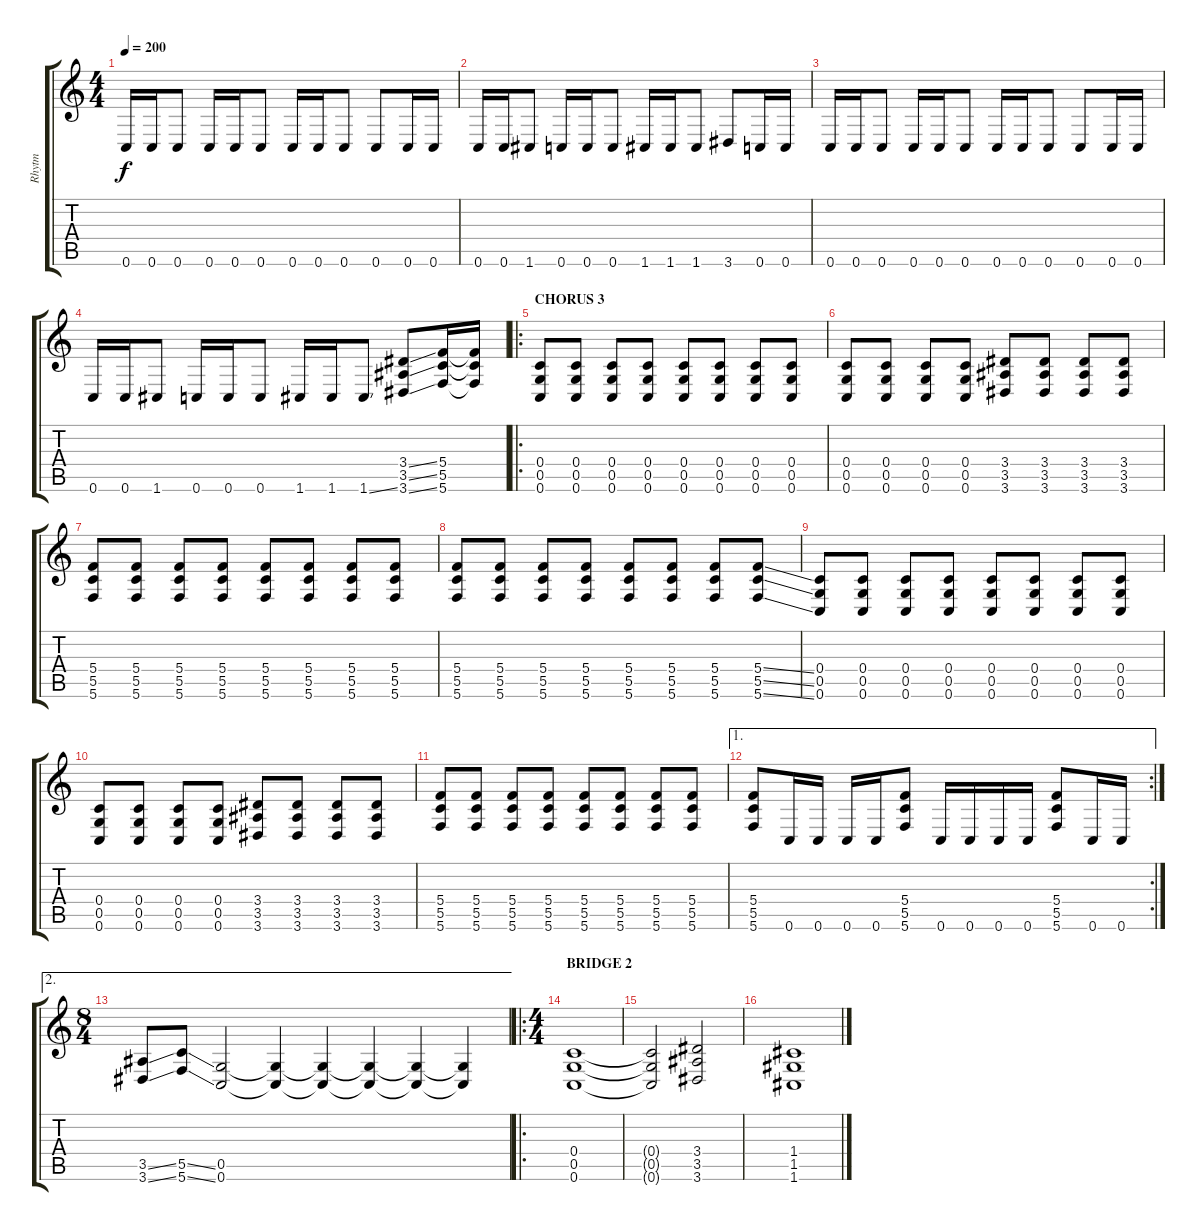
\track ("Rhytm" "Rhytm") {instrument distortionguitar}
\staff {score tabs}
\tuning (D4 A3 F3 C3 G2 C2) {hide}
\ts (4 4)
\tempo 200
\clef g2
\ks c
0.6.16{dy f} 0.6.16 0.6.8 0.6.16 0.6.16 0.6.8 0.6.16 0.6.16 0.6.8 0.6.8 0.6.16 0.6.16 |
0.6.16 0.6.16 1.6.8 0.6.16 0.6.16 0.6.8 1.6.16 1.6.16 1.6.8 3.6.8 0.6.16 0.6.16 |
0.6.16 0.6.16 0.6.8 0.6.16 0.6.16 0.6.8 0.6.16 0.6.16 0.6.8 0.6.8 0.6.16 0.6.16 |
0.6.16 0.6.16 1.6.8 0.6.16 0.6.16 0.6.8 1.6.16 1.6.16 1.6{ss}.8 (3.4{ss} 3.5{ss} 3.6{ss}).8 (5.4 5.5 5.6).16 (5.4{t} 5.5{t} 5.6{t}).16 |
\ro
\section ("" "CHORUS 3")
(0.4 0.5 0.6).8 (0.4 0.5 0.6).8 (0.4 0.5 0.6).8 (0.4 0.5 0.6).8 (0.4 0.5 0.6).8 (0.4 0.5 0.6).8 (0.4 0.5 0.6).8 (0.4 0.5 0.6).8 |
(0.4 0.5 0.6).8 (0.4 0.5 0.6).8 (0.4 0.5 0.6).8 (0.4 0.5 0.6).8 (3.4 3.5 3.6).8 (3.4 3.5 3.6).8 (3.4 3.5 3.6).8 (3.4 3.5 3.6).8 |
(5.4 5.5 5.6).8 (5.4 5.5 5.6).8 (5.4 5.5 5.6).8 (5.4 5.5 5.6).8 (5.4 5.5 5.6).8 (5.4 5.5 5.6).8 (5.4 5.5 5.6).8 (5.4 5.5 5.6).8 |
(5.4 5.5 5.6).8 (5.4 5.5 5.6).8 (5.4 5.5 5.6).8 (5.4 5.5 5.6).8 (5.4 5.5 5.6).8 (5.4 5.5 5.6).8 (5.4 5.5 5.6).8 (5.4{ss} 5.5{ss} 5.6{ss}).8 |
(0.4 0.5 0.6).8 (0.4 0.5 0.6).8 (0.4 0.5 0.6).8 (0.4 0.5 0.6).8 (0.4 0.5 0.6).8 (0.4 0.5 0.6).8 (0.4 0.5 0.6).8 (0.4 0.5 0.6).8 |
(0.4 0.5 0.6).8 (0.4 0.5 0.6).8 (0.4 0.5 0.6).8 (0.4 0.5 0.6).8 (3.4 3.5 3.6).8 (3.4 3.5 3.6).8 (3.4 3.5 3.6).8 (3.4 3.5 3.6).8 |
(5.4 5.5 5.6).8 (5.4 5.5 5.6).8 (5.4 5.5 5.6).8 (5.4 5.5 5.6).8 (5.4 5.5 5.6).8 (5.4 5.5 5.6).8 (5.4 5.5 5.6).8 (5.4 5.5 5.6).8 |
\ae 1
\rc 2
(5.4 5.5 5.6).8 0.6.16 0.6.16 0.6.16 0.6.16 (5.4 5.5 5.6).8 0.6.16 0.6.16 0.6.16 0.6.16 (5.4 5.5 5.6).8 0.6.16 0.6.16 |
\ae 2
\ts (8 4)
(3.5{ss} 3.6{ss}).8 (5.5{ss} 5.6{ss}).8 (0.5 0.6).2 (0.5{t} 0.6{t}).4 (0.5{t} 0.6{t}).4 (0.5{t} 0.6{t}).4 (0.5{t} 0.6{t}).4 (0.5{t} 0.6{t}).4 |
\ro
\ts (4 4)
\section ("" "BRIDGE 2")
(0.4 0.5 0.6).1 |
(0.4{t} 0.5{t} 0.6{t}).2 (3.4 3.5 3.6).2 |
(1.4 1.5 1.6).1
